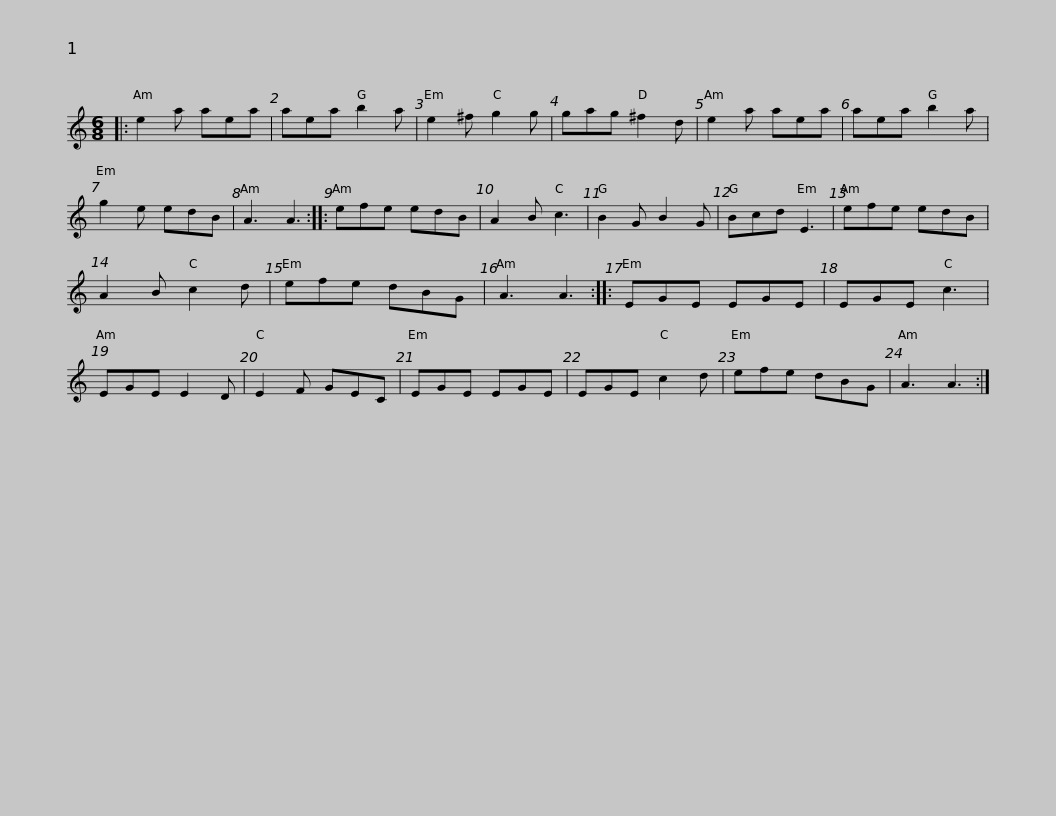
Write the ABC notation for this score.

X:1
L:1/8
M:6/8
I:linebreak $
K:C
V:1 treble
V:1
|: e2 a aea | aea b2 a | e2 ^f g2 g | gag ^f2 d | e2 a aea | %5
 aea b2 a | g2 e edB | A3 A3 ::$ efe edB | A2 B c3 | %10
 B2 G B2 G | Bcd E3 | efe edB | A2 B c2 d | efe dBG | %15
 A3 A3 ::$ EGE EGE | EGE c3 | EGE E2 D | E2 F GEC | %20
 EGE EGE | EGE c2 d | efe dBG | A3 A3 :| %24
